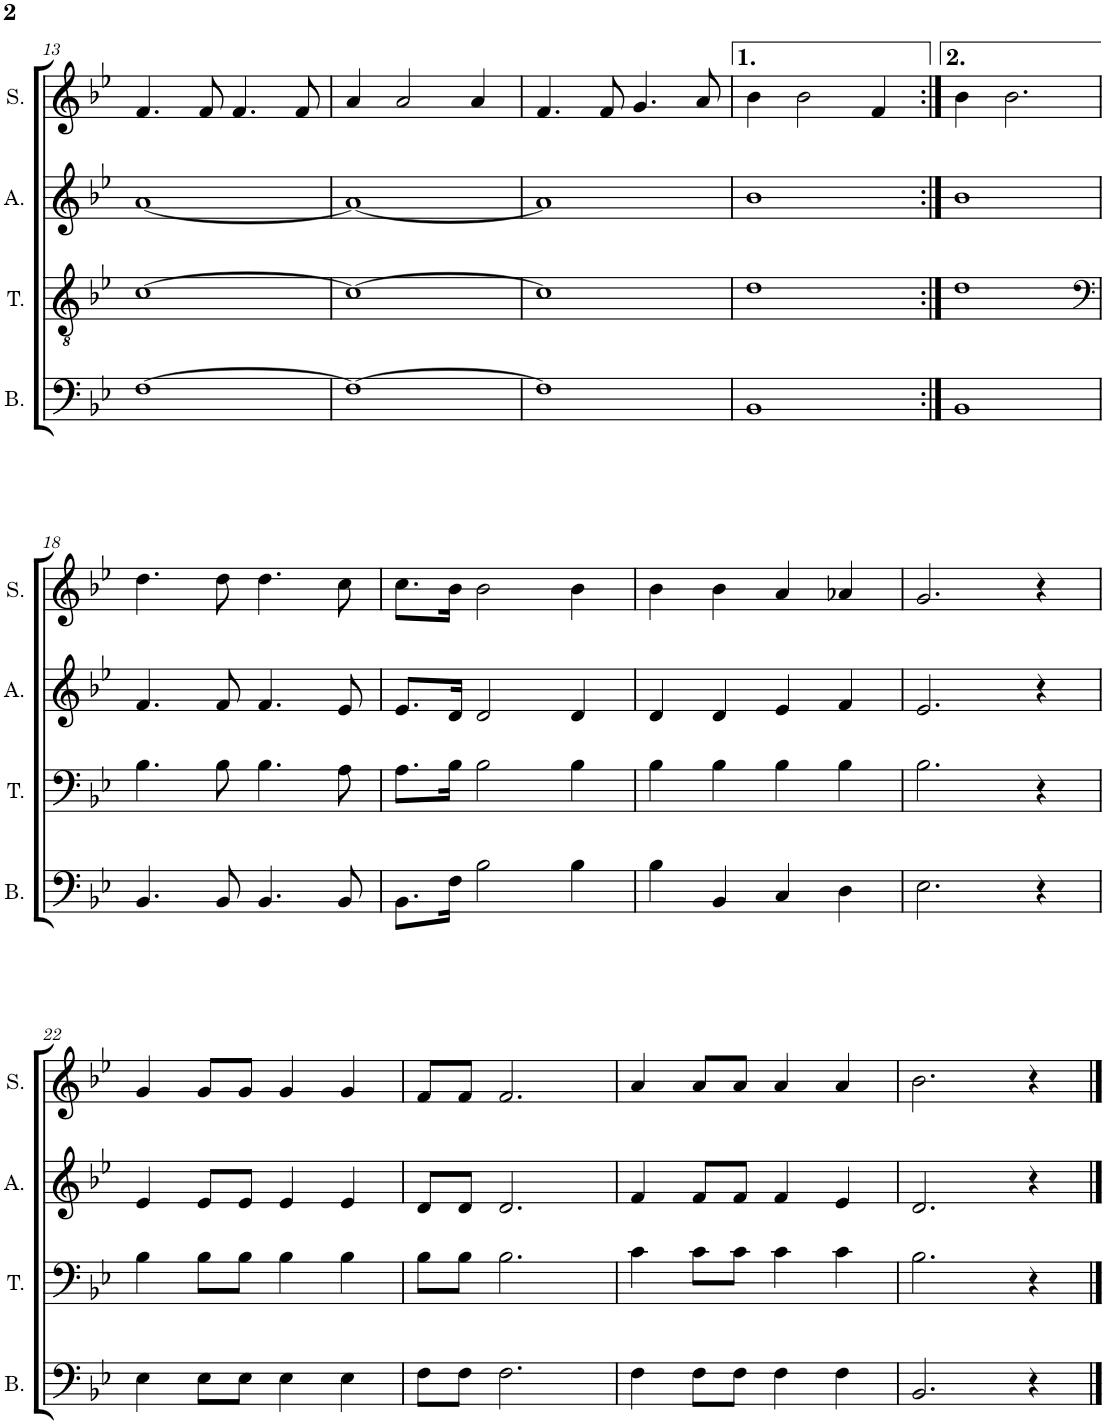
**kern	**kern	**kern	**kern
*part4	*part3	*part2	*part1
*staff4	*staff3	*staff2	*staff1
*I"Bass	*I"Tenor	*I"Alto	*I"Soprano
*I'B.	*I'T.	*I'A.	*I'S.
!!LO:PB:g=z
*clefF4	*clefGv2	*clefG2	*clefG2
*k[b-e-]	*k[b-e-]	*k[b-e-]	*k[b-e-]
*M4/4	*M4/4	*M4/4	*M4/4
=13	=13	=13	=13
[1F	[1c	[1a	4.f/
.	.	.	8f/
.	.	.	4.f/
.	.	.	8f/
=14	=14	=14	=14
1F_	1c_	1a_	4a/
.	.	.	2a/
.	.	.	4a/
=15	=15	=15	=15
1F]	1c]	1a]	4.f/
.	.	.	8f/
.	.	.	4.g/
.	.	.	8a/
=16	=16	=16	=16
1BB-	1d	1b-	4b-\
.	.	.	2b-\
.	.	.	4f/
=17:|!	=17:|!	=17:|!	=17:|!
1BB-	1d	1b-	4b-\
.	.	.	2.b-\
!!LO:LB:g=z
=18	=18	=18	=18
*	*clefF4	*	*
4.BB-/	4.B-\	4.f/	4.dd\
8BB-/	8B-\	8f/	8dd\
4.BB-/	4.B-\	4.f/	4.dd\
8BB-/	8A\	8e-/	8cc\
=19	=19	=19	=19
8.BB-\L	8.A\L	8.e-/L	8.cc\L
16F\Jk	16B-\Jk	16d/Jk	16b-\Jk
2B-\	2B-\	2d/	2b-\
4B-\	4B-\	4d/	4b-\
=20	=20	=20	=20
4B-\	4B-\	4d/	4b-\
4BB-/	4B-\	4d/	4b-\
4C/	4B-\	4e-/	4a/
4D\	4B-\	4f/	4a-X/
=21	=21	=21	=21
2.E-\	2.B-\	2.e-/	2.g/
4r	4r	4r	4r
!!LO:LB:g=z
=22	=22	=22	=22
4E-\	4B-\	4e-/	4g/
8E-\L	8B-\L	8e-/L	8g/L
8E-\J	8B-\J	8e-/J	8g/J
4E-\	4B-\	4e-/	4g/
4E-\	4B-\	4e-/	4g/
=23	=23	=23	=23
8F\L	8B-\L	8d/L	8f/L
8F\J	8B-\J	8d/J	8f/J
2.F\	2.B-\	2.d/	2.f/
=24	=24	=24	=24
4F\	4c\	4f/	4a/
8F\L	8c\L	8f/L	8a/L
8F\J	8c\J	8f/J	8a/J
4F\	4c\	4f/	4a/
4F\	4c\	4e-/	4a/
=25	=25	=25	=25
2.BB-/	2.B-\	2.d/	2.b-\
4r	4r	4r	4r
==	==	==	==
*-	*-	*-	*-
